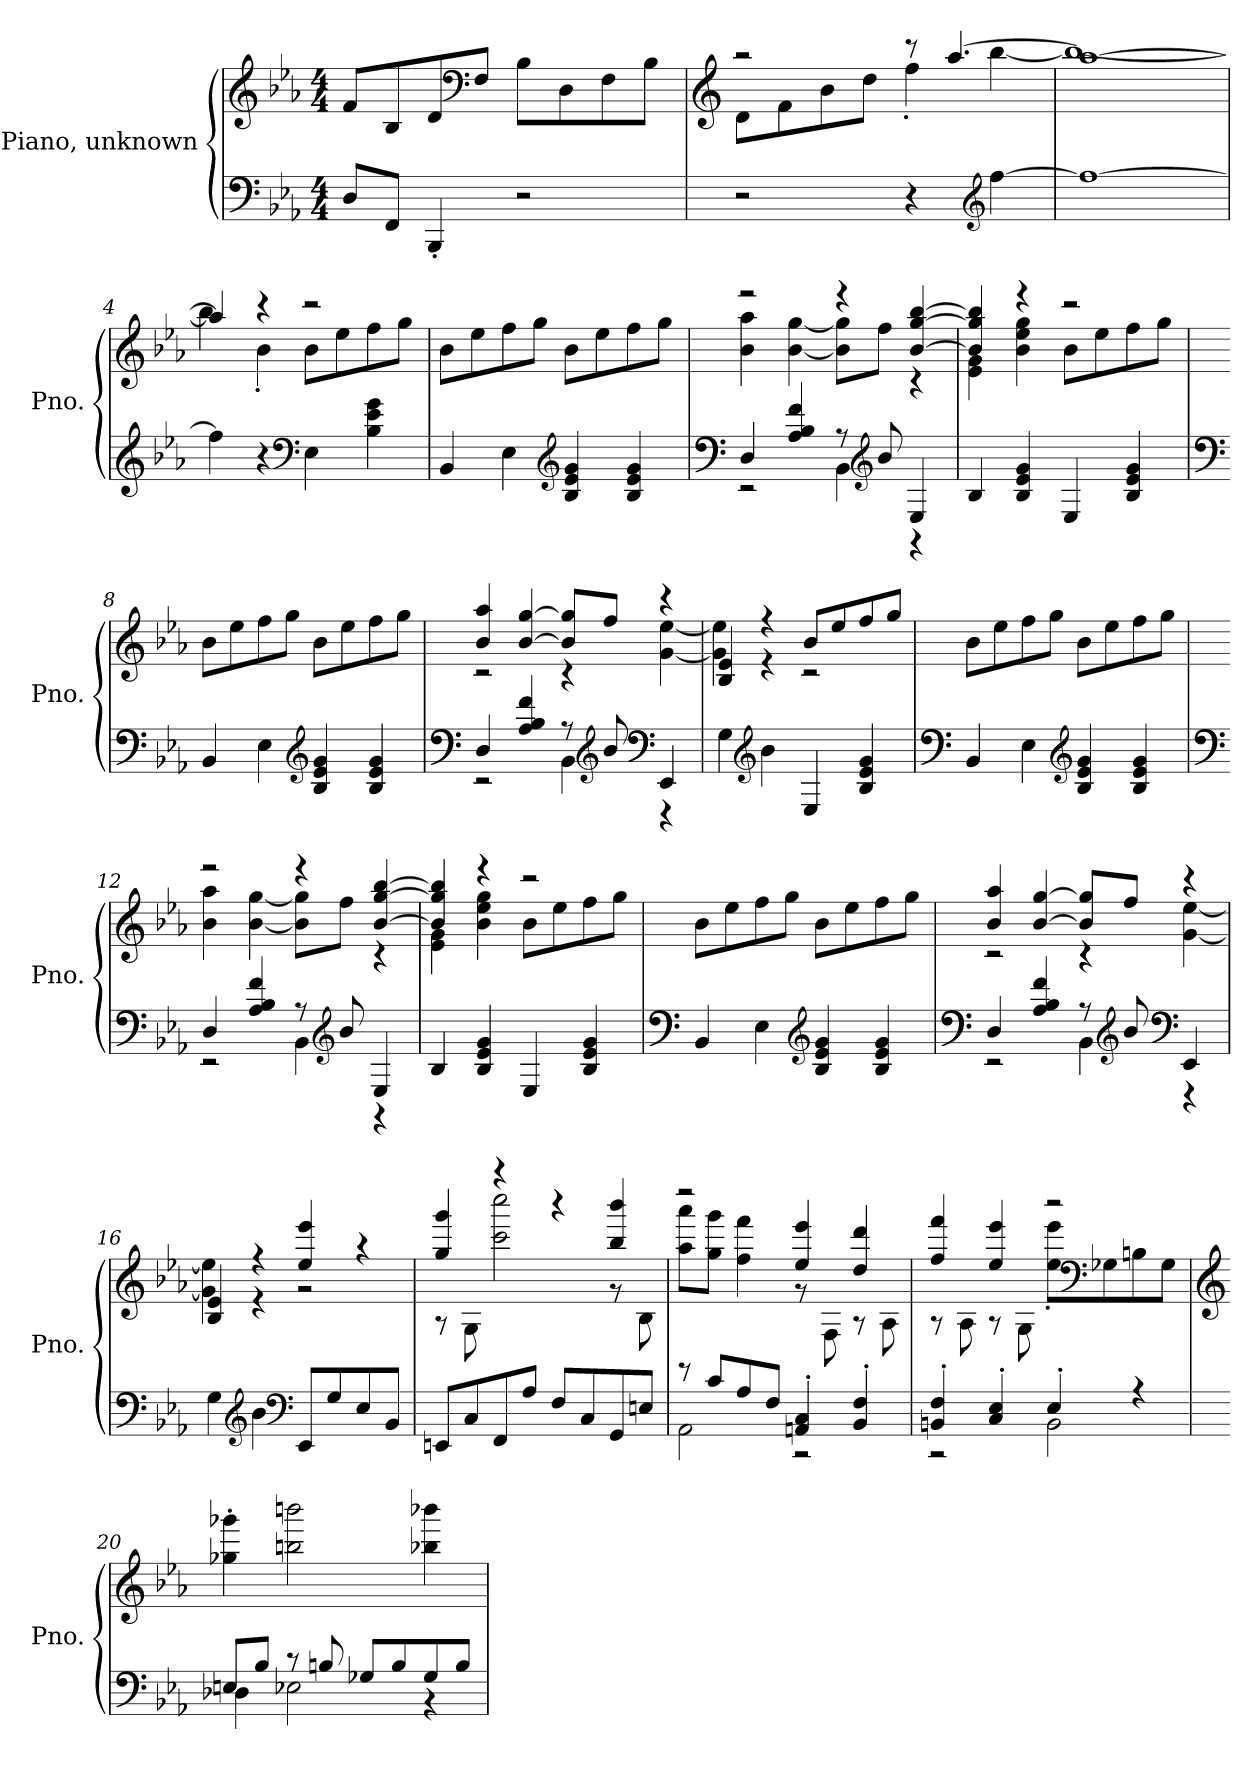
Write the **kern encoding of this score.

**kern	**kern
*part1	*part1
*staff2	*staff1
*I"Piano, unknown	*
*I'Pno.	*
*clefF4	*clefG2
*k[b-e-a-]	*k[b-e-a-]
*M4/4	*M4/4
*MM120	*MM120
=1	=1
8D/L	8f/L
8FF/J	8B-/
4BBB-'/	8d/
*	*clefF4
.	8F/J
2r	8B-\L
.	8D\
.	8F\
.	8B-\J
=2	=2
*	*clefG2
*	*^
2r	2r	8d\L
.	.	8f\
.	.	8b-\
.	.	8dd\J
4r	8r	4ff'\
.	[4.aa-/	.
*clefG2	*	*
[4ff\	.	[4bb-\
=3	=3	=3
1ff_	1aa-_	1bb-_
=4	=4	=4
4ff\]	4aa-/]	4bb-\]
4r	4r	4b-'\
*clefF4	*	*
4E-\	2r	8b-\L
.	.	8ee-\
4B-\ 4e-\ 4g\	.	8ff\
.	.	8gg\J
*	*v	*v
=5	=5
4BB-/	8b-\L
.	8ee-\
4E-\	8ff\
.	8gg\J
*clefG2	*
4B-/ 4e-/ 4g/	8b-\L
.	8ee-\
4B-/ 4e-/ 4g/	8ff\
.	8gg\J
!!LO:LB:g=z
=6	=6
*clefF4	*
*^	*^
4D/	2r	2r	4b-\ 4aa-\
4A-/ 4B-/ 4f/	.	.	[4b-\ [4gg\
8r	4BB-\	4r	8b-\] 8gg\]L
*clefG2	*	*	*
8b-/	.	.	8ff\J
4E-/	4r	[4b-/ [4gg/ [4bb-/	4r
*v	*v	*	*
=7	=7	=7
4B-/	4b-/] 4gg/] 4bb-/]	4e-\ 4g\
4B-/ 4e-/ 4g/	4r	4b-\ 4ee-\ 4gg\
4E-/	2r	8b-\L
.	.	8ee-\
4B-/ 4e-/ 4g/	.	8ff\
.	.	8gg\J
*	*v	*v
=8	=8
*clefF4	*
4BB-/	8b-\L
.	8ee-\
4E-\	8ff\
.	8gg\J
*clefG2	*
4B-/ 4e-/ 4g/	8b-\L
.	8ee-\
4B-/ 4e-/ 4g/	8ff\
.	8gg\J
=9	=9
*clefF4	*
*^	*^
4D/	2r	4b-/ 4aa-/	2r
4A-/ 4B-/ 4f/	.	[4b-/ [4gg/	.
8r	4BB-\	8b-/] 8gg/]L	4r
*clefG2	*	*	*
8b-/	.	8ff/J	.
*clefF4	*	*	*
4EE-/	4r	4r	[4g\ [4ee-\
*v	*v	*	*
!!LO:LB:g=z	!!
=10	=10	=10
4G\	4B-/ 4e-/	4g\] 4ee-\]
*clefG2	*	*
4b-\	4r	4r
4E-/	8b-/L	2r
.	8ee-/	.
4B-/ 4e-/ 4g/	8ff/	.
.	8gg/J	.
*	*v	*v
=11	=11
*clefF4	*
4BB-/	8b-\L
.	8ee-\
4E-\	8ff\
.	8gg\J
*clefG2	*
4B-/ 4e-/ 4g/	8b-\L
.	8ee-\
4B-/ 4e-/ 4g/	8ff\
.	8gg\J
=12	=12
*clefF4	*
*^	*^
4D/	2r	2r	4b-\ 4aa-\
4A-/ 4B-/ 4f/	.	.	[4b-\ [4gg\
8r	4BB-\	4r	8b-\] 8gg\]L
*clefG2	*	*	*
8b-/	.	.	8ff\J
4E-/	4r	[4b-/ [4gg/ [4bb-/	4r
*v	*v	*	*
=13	=13	=13
4B-/	4b-/] 4gg/] 4bb-/]	4e-\ 4g\
4B-/ 4e-/ 4g/	4r	4b-\ 4ee-\ 4gg\
4E-/	2r	8b-\L
.	.	8ee-\
4B-/ 4e-/ 4g/	.	8ff\
.	.	8gg\J
*	*v	*v
!!LO:LB:g=z
=14	=14
*clefF4	*
4BB-/	8b-\L
.	8ee-\
4E-\	8ff\
.	8gg\J
*clefG2	*
4B-/ 4e-/ 4g/	8b-\L
.	8ee-\
4B-/ 4e-/ 4g/	8ff\
.	8gg\J
=15	=15
*clefF4	*
*^	*^
4D/	2r	4b-/ 4aa-/	2r
4A-/ 4B-/ 4f/	.	[4b-/ [4gg/	.
8r	4BB-\	8b-/] 8gg/]L	4r
*clefG2	*	*	*
8b-/	.	8ff/J	.
*clefF4	*	*	*
4EE-/	4r	4r	[4g\ [4ee-\
*v	*v	*	*
=16	=16	=16
4G\	4B-/ 4e-/	4g\] 4ee-\]
*clefG2	*	*
4b-\	4r	4r
*clefF4	*	*
8EE-/L	4ee-/ 4eee-/	2r
8G/	.	.
8E-/	4r	.
8BB-/J	.	.
=17	=17	=17
8EEn/L	4gg/ 4ggg/	8r
8C/	.	8G\
8FF/	4r	2ccc\ 2cccc\
8A-/J	.	.
8F/L	4r	.
8C/	.	.
8GG/	4bb-/ 4bbb-/	8r
8En/J	.	8B-\
!!LO:LB:g=z	!!
=18	=18	=18
*^	*	*
8r	2AA-\	2r	8aa-\ 8aaa-\L
8c/L	.	.	8gg\ 8ggg\J
8A-/	.	.	4ff\ 4fff\
8F/J	.	.	.
4AAn/' 4C/'	2r	4ee-/ 4eee-/	8r
.	.	.	8F\
4BB-/' 4F/'	.	4dd/ 4ddd/	8r
.	.	.	8A-\
=19	=19	=19	=19
4BBn/' 4F/'	2r	4ff/ 4fff/	8r
.	.	.	8A-\
4C/' 4E-/'	.	4ee-/ 4eee-/	8r
.	.	.	8G\
4E-'/	2BB\	2r	8ee-\' 8eee-\'L
*	*	*clefF4	*
.	.	.	8G-X\
4r	.	.	8Bn\
.	.	.	8G-\J
*	*	*v	*v
=20	=20	=20
*	*	*clefG2
8En/L	4D-X\	4gg-X\' 4ggg-X\'
8B-/J	.	.
8r	2E-X\	2bbn\ 2bbbn\
8Bn/	.	.
8G-X/L	.	.
8B/	.	.
8G-/	4r	4bb-X\ 4bbb-X\
8B/J	.	.
*v	*v	*
=	=
*-	*-
